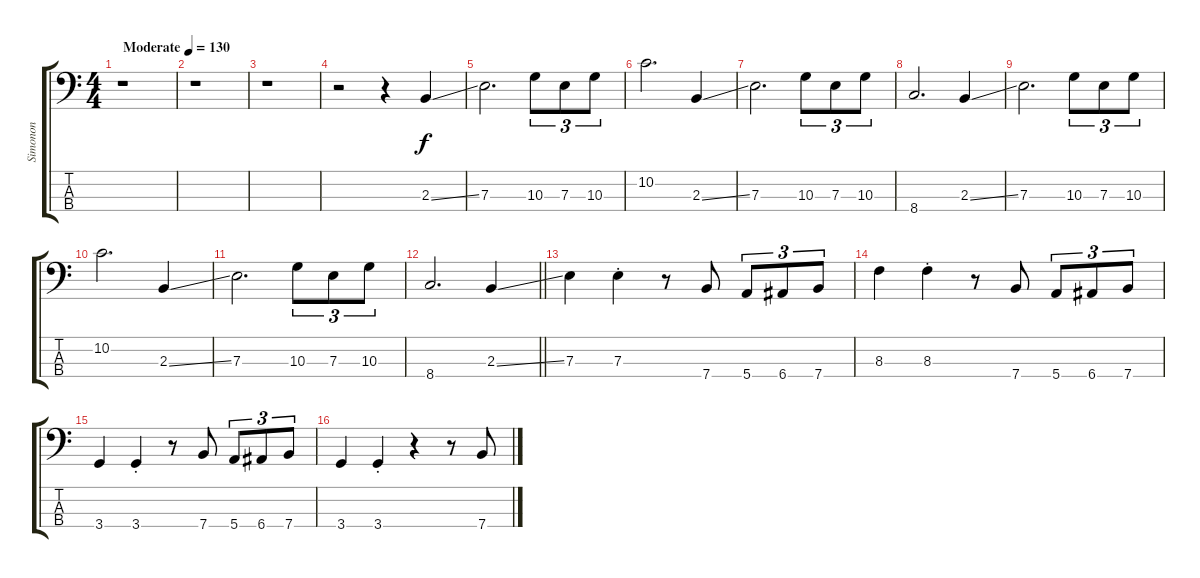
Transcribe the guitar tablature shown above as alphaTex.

\track ("Simonon" "Simonon") {instrument electricbassfinger}
\staff {score tabs}
\tuning (G2 D2 A1 E1) {hide}
\ts (4 4)
\tempo (130 "Moderate")
\clef f4
\ks c
r.1{dy f instrument electricbassfinger} |
r.1 |
r.1 |
r.2 r.4 2.3{ss}.4 |
7.3.2{d} 10.3.8{tu (3 2)} 7.3.8{tu (3 2) beam merge} 10.3.8{tu (3 2)} |
10.2.2{d} 2.3{ss}.4 |
7.3.2{d} 10.3.8{tu (3 2)} 7.3.8{tu (3 2) beam merge} 10.3.8{tu (3 2)} |
8.4.2{d} 2.3{ss}.4 |
7.3.2{d} 10.3.8{tu (3 2)} 7.3.8{tu (3 2) beam merge} 10.3.8{tu (3 2)} |
10.2.2{d} 2.3{ss}.4 |
7.3.2{d} 10.3.8{tu (3 2)} 7.3.8{tu (3 2) beam merge} 10.3.8{tu (3 2)} |
\barLineRight lightlight
8.4.2{d} 2.3{ss}.4 |
7.3.4 7.3{st}.4 r.8 7.4.8 5.4.8{tu (3 2)} 6.4.8{tu (3 2)} 7.4.8{tu (3 2)} |
8.3.4 8.3{st}.4 r.8 7.4.8 5.4.8{tu (3 2)} 6.4.8{tu (3 2)} 7.4.8{tu (3 2)} |
3.4.4 3.4{st}.4 r.8 7.4.8 5.4.8{tu (3 2)} 6.4.8{tu (3 2)} 7.4.8{tu (3 2)} |
3.4.4 3.4{st}.4 r.4 r.8 7.4.8
